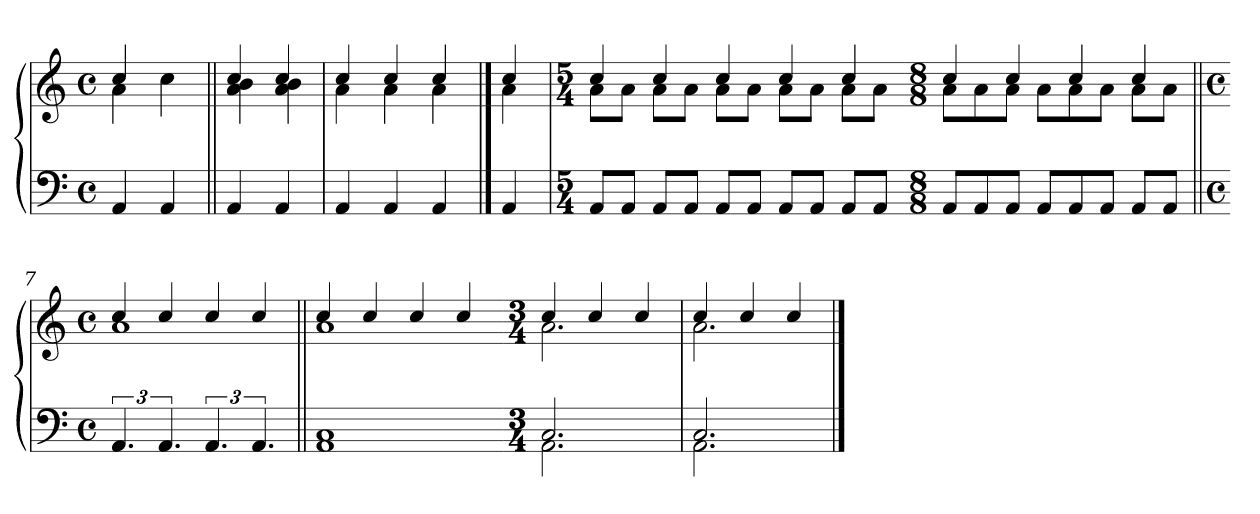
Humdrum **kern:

**kern	**kern
*part2	*part1
*staff2	*staff1
*clefF4	*clefG2
*M4/4	*M4/4
*met(c)	*met(c)
=1	=1
*	*^
4AA	4cc	4a
4AA	4cc	4ryy
=2||	=2||	=2||
4AA	4cc	4a 4b
4AA	4cc	4a 4b
=3	=3	=3
4AA	4cc	4a
4AA	4cc	4a
4AA	4cc	4a
==4	==4	==4
4AA	4cc	4a
=5	=5	=5
*M5/4	*M5/4	*
8AAL	4cc	8aL
8AAJ	.	8aJ
8AAL	4cc	8aL
8AAJ	.	8aJ
8AAL	4cc	8aL
8AAJ	.	8aJ
8AAL	4cc	8aL
8AAJ	.	8aJ
8AAL	4cc	8aL
8AAJ	.	8aJ
=6-	=6-	=6-
*M8/8	*M8/8	*
8AAL	4cc	8aL
8AA	.	8a
8AAJ	4cc	8aJ
8AAL	.	8aL
8AA	4cc	8a
8AAJ	.	8aJ
8AAL	4cc	8aL
8AAJ	.	8aJ
=7||	=7||	=7||
*M4/4	*M4/4	*
*met(c)	*met(c)	*
6.AA	4cc	1a
6.AA	4cc	.
6.AA	4cc	.
6.AA	4cc	.
=8||	=8||	=8||
*^	*	*
1C	1AA	4cc	1a
.	.	4cc	.
.	.	4cc	.
.	.	4cc	.
=9-	=9-	=9-	=9-
*M3/4	*	*M3/4	*
2.C	2.AA	4cc	2.a
.	.	4cc	.
.	.	4cc	.
=10	=10	=10	=10
2.C	2.AA	4cc	2.a
.	.	4cc	.
.	.	4cc	.
*v	*v	*	*
*	*v	*v
==	==
*-	*-
